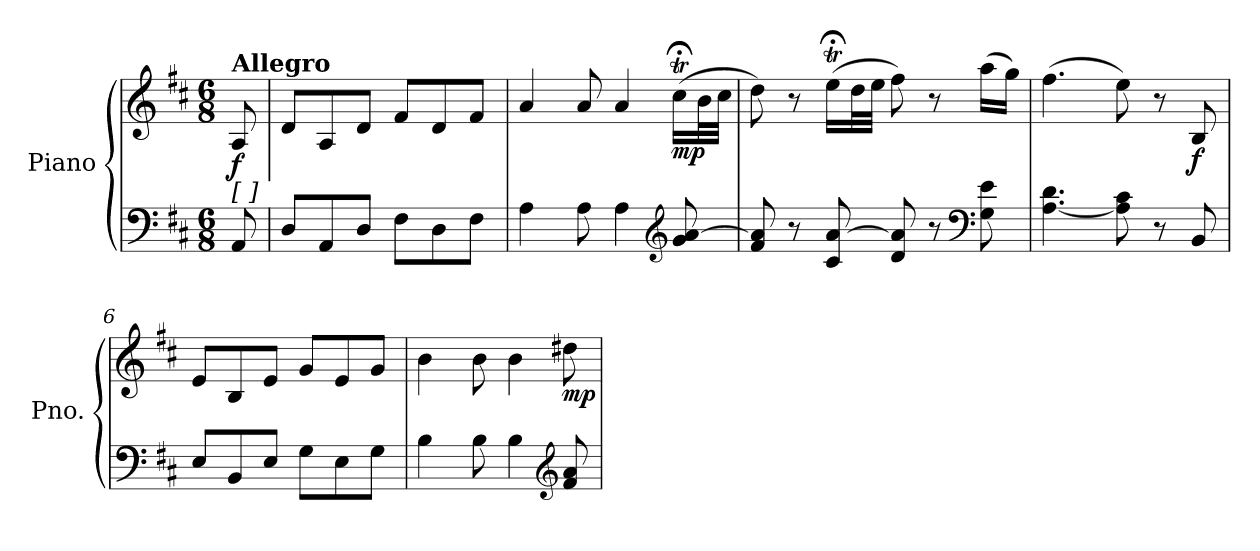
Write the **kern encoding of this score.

**kern	**kern	**dynam
*part1	*part1	*part1
*staff2	*staff1	*staff1/2
*I"Piano	*	*
*I'Pno.	*	*
*clefF4	*clefG2	*
*k[f#c#]	*k[f#c#]	*
*M6/8	*M6/8	*
*MM126	*MM126	*
=1	=1	=1
!	!LO:TX:a:B:t=Allegro	!
!	!LO:TX:b:t=[   ]	!
!	!	!LO:DY:b
8AA/	8A/	f
=2	=2	=2
8D/L	8d/L	.
8AA/	8A/	.
8D/J	8d/J	.
8F#\L	8f#/L	.
8D\	8d/	.
8F#\J	8f#/J	.
=3	=3	=3
4A\	4a/	.
8A\	8a/	.
4A\	4a/	.
*clefG2	*	*
!	!	!LO:DY:b
8g/ [8a/	(>16cc#;<t\LL	mp
.	32b\L	.
.	32cc#\JJJ	.
=4	=4	=4
8f#/ 8a/]	8dd\)	.
8r	8r	.
8c#/ [8a/	(>16ee;<T\LL	.
.	32dd\L	.
.	32ee\JJJ	.
8d/ 8a/]	8ff#\)	.
8r	8r	.
*clefF4	*	*
8G\ 8e\	(>16aa\LL	.
.	16gg\JJ)	.
=5	=5	=5
[4.A\ 4.d\	(>4.ff#\	.
8A\] 8c#\	8ee\)	.
8r	8r	.
!	!	!LO:DY:b
8BB/	8B/	f
=6	=6	=6
8E/L	8e/L	.
8BB/	8B/	.
8E/J	8e/J	.
8G\L	8g/L	.
8E\	8e/	.
8G\J	8g/J	.
!!LO:LB:g=z
=7	=7	=7
4B\	4b\	.
8B\	8b\	.
4B\	4b\	.
*clefG2	*	*
!	!	!LO:DY:b
8f#/ 8a/	8dd#X\	mp
=	=	=
*-	*-	*-
